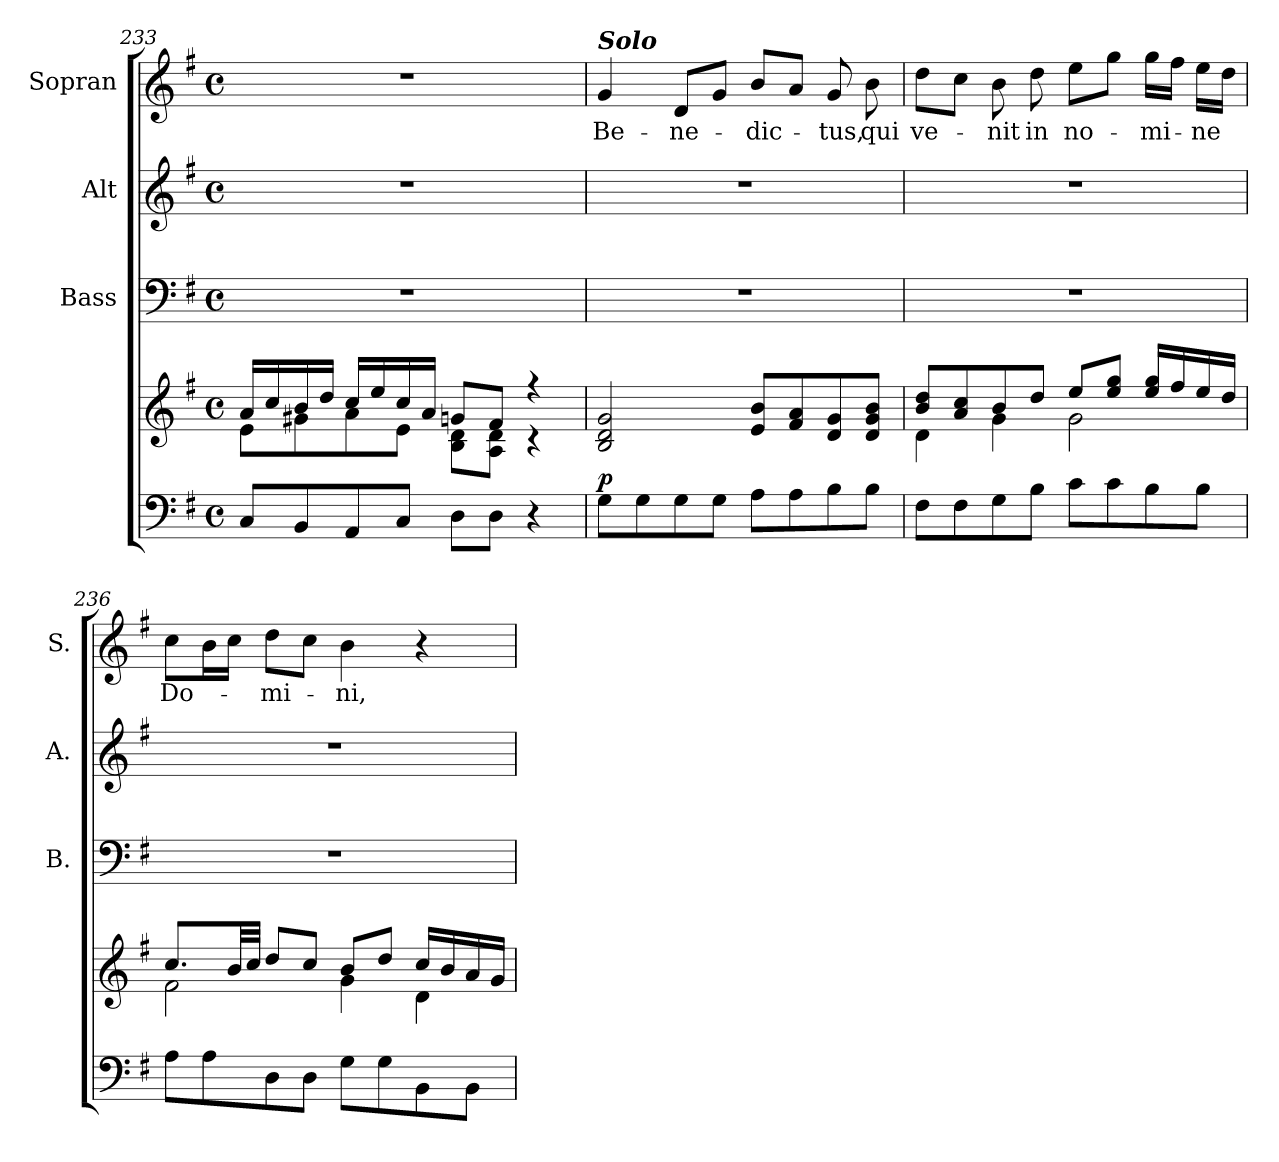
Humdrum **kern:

**kern	**kern	**dynam	**kern	**kern	**kern	**text
*part4	*part4	*part4	*part3	*part2	*part1	*part1
*staff5	*staff4	*staff4/5	*staff3	*staff2	*staff1	*staff1
*	*	*	*I"Bass	*I"Alt	*I"Sopran	*
*	*	*	*I'B.	*I'A.	*I'S.	*
!!LO:LB:g=z
*clefF4	*clefG2	*	*clefF4	*clefG2	*clefG2	*
*k[f#]	*k[f#]	*	*k[f#]	*k[f#]	*k[f#]	*
*G:	*G:	*	*G:	*G:	*G:	*
*M4/4	*M4/4	*	*M4/4	*M4/4	*M4/4	*
*met(c)	*met(c)	*	*met(c)	*met(c)	*met(c)	*
=233	=233	=233	=233	=233	=233	=233
*	*^	*	*	*	*	*
8C/L	16a/LL	8e\L	.	1r	1r	1r	.
.	16cc/	.	.	.	.	.	.
8BB/	16b/	8g#X\	.	.	.	.	.
.	16dd/JJ	.	.	.	.	.	.
8AA/	16cc/LL	8a\	.	.	.	.	.
.	16ee/	.	.	.	.	.	.
8C/J	16cc/	8e\J	.	.	.	.	.
.	16a/JJ	.	.	.	.	.	.
8D\L	8g/L	8B\ 8d\L	.	.	.	.	.
8D\J	8f#/J	8A\ 8d\J	.	.	.	.	.
4r	4r	4r	.	.	.	.	.
=234	=234	=234	=234	=234	=234	=234	=234
!	!	!	!	!	!	!LO:TX:a:Bi:t=Solo	!
!	!	!	!LO:DY:a=2	!	!	!	!LO:LY:b
*	*v	*v	*	*	*	*	*
8G\L	2B/ 2d/ 2g/	p	1r	1r	4g/	Be-
8G\	.	.	.	.	.	.
!	!	!	!	!	!	!LO:LY:b
8G\	.	.	.	.	8d/L	-ne-
8G\J	.	.	.	.	8g/J	.
!	!	!	!	!	!	!LO:LY:b
8A\L	8e/ 8b/L	.	.	.	8b/L	-dic-
8A\	8f#/ 8a/	.	.	.	8a/J	.
!	!	!	!	!	!	!LO:LY:b
8B\	8d/ 8g/	.	.	.	8g/	-tus,
!	!	!	!	!	!	!LO:LY:b
8B\J	8d/ 8g/ 8b/J	.	.	.	8b\	qui
=235	=235	=235	=235	=235	=235	=235
*	*^	*	*	*	*	*
!	!	!	!	!	!	!	!LO:LY:b
8F#\L	8b/ 8dd/L	4d\	.	1r	1r	8dd\L	ve-
8F#\	8a/ 8cc/	.	.	.	.	8cc\J	.
!	!	!	!	!	!	!	!LO:LY:b
8G\	8b/	4g\	.	.	.	8b\	-nit
!	!	!	!	!	!	!	!LO:LY:b
8B\J	8dd/J	.	.	.	.	8dd\	in
!	!	!	!	!	!	!	!LO:LY:b
8c\L	8ee/L	2g\	.	.	.	8ee\L	no-
8c\	8ee/ 8gg/J	.	.	.	.	8gg\J	.
!	!	!	!	!	!	!	!LO:LY:b
8B\	16ee/ 16gg/LL	.	.	.	.	16gg\LL	-mi-
.	16ff#/	.	.	.	.	16ff#\JJ	.
!	!	!	!	!	!	!	!LO:LY:b
8B\J	16ee/	.	.	.	.	16ee\LL	-ne
.	16dd/JJ	.	.	.	.	16dd\JJ	.
!!LO:PB:g=z
=236	=236	=236	=236	=236	=236	=236	=236
!	!	!	!	!	!	!	!LO:LY:b
8A\L	8.cc/L	2f#\	.	1r	1r	8cc\L	Do-
8A\	.	.	.	.	.	16b\L	.
.	32b/LL	.	.	.	.	16cc\JJ	.
.	32cc/JJJ	.	.	.	.	.	.
!	!	!	!	!	!	!	!LO:LY:b
8D\	8dd/L	.	.	.	.	8dd\L	-mi-
8D\J	8cc/J	.	.	.	.	8cc\J	.
!	!	!	!	!	!	!	!LO:LY:b
8G\L	8b/L	4g\	.	.	.	4b\	-ni,
8G\	8dd/J	.	.	.	.	.	.
8BB\	16cc/LL	4d\	.	.	.	4r	.
.	16b/	.	.	.	.	.	.
8BB\J	16a/	.	.	.	.	.	.
.	16g/JJ	.	.	.	.	.	.
*	*v	*v	*	*	*	*	*
=	=	=	=	=	=	=
*-	*-	*-	*-	*-	*-	*-
